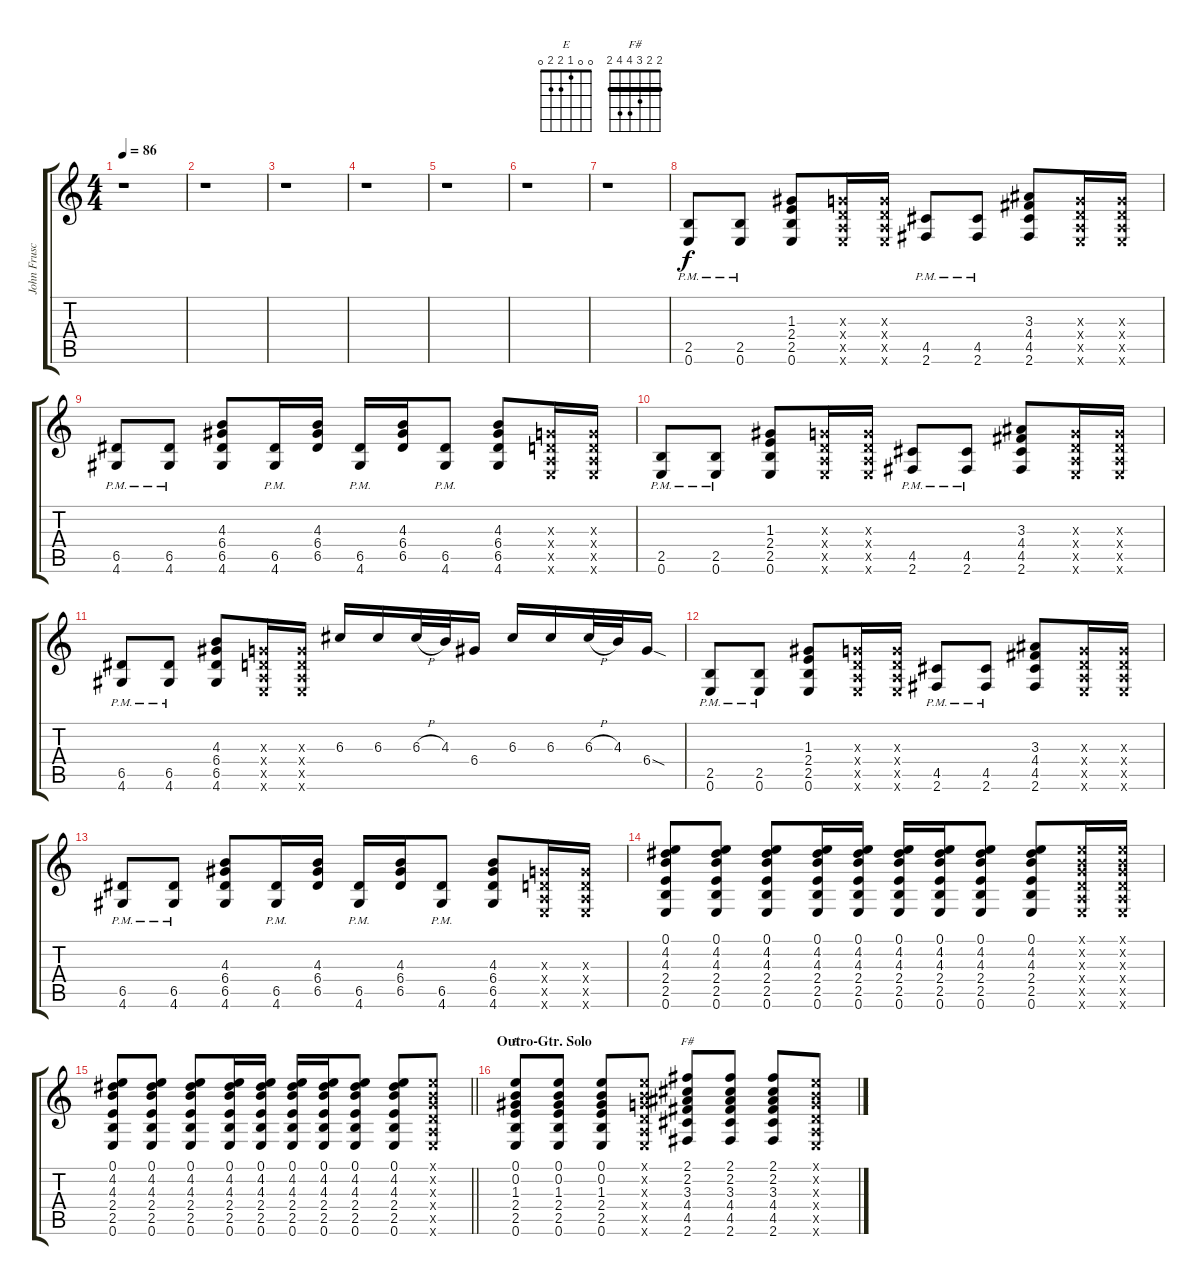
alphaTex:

\track ("John Frusciante | Gtr. 3" "John Frusc") {instrument distortionguitar}
\staff {score tabs}
\tuning (E4 B3 G3 D3 A2 E2) {hide}
\chord ("E" 0 0 1 2 2 0)
\chord ("F#" 2 2 3 4 4 2) {barre 2}
\ts (4 4)
\tempo 86
\clef g2
\ks c
r.1{dy f} |
r.1 |
r.1 |
r.1 |
r.1 |
r.1 |
r.1 |
(2.5{pm} 0.6{pm}).8{volume 10} (2.5{pm} 0.6{pm}).8 (1.3 2.4 2.5 0.6).8 (0.3{x} 0.4{x} 0.5{x} 0.6{x}).16 (0.3{x} 0.4{x} 0.5{x} 0.6{x}).16 (4.5{pm} 2.6{pm}).8 (4.5{pm} 2.6{pm}).8 (3.3 4.4 4.5 2.6).8 (0.3{x} 0.4{x} 0.5{x} 0.6{x}).16 (0.3{x} 0.4{x} 0.5{x} 0.6{x}).16 |
(6.5{pm} 4.6{pm}).8 (6.5{pm} 4.6{pm}).8 (4.3 6.4 6.5 4.6).8 (6.5{pm} 4.6{pm}).16 (4.3 6.4 6.5).16 (6.5{pm} 4.6{pm}).16 (4.3 6.4 6.5).16 (6.5{pm} 4.6{pm}).8 (4.3 6.4 6.5 4.6).8 (0.3{x} 0.4{x} 0.5{x} 0.6{x}).16 (0.3{x} 0.4{x} 0.5{x} 0.6{x}).16 |
(2.5{pm} 0.6{pm}).8 (2.5{pm} 0.6{pm}).8 (1.3 2.4 2.5 0.6).8 (0.3{x} 0.4{x} 0.5{x} 0.6{x}).16 (0.3{x} 0.4{x} 0.5{x} 0.6{x}).16 (4.5{pm} 2.6{pm}).8 (4.5{pm} 2.6{pm}).8 (3.3 4.4 4.5 2.6).8 (0.3{x} 0.4{x} 0.5{x} 0.6{x}).16 (0.3{x} 0.4{x} 0.5{x} 0.6{x}).16 |
(6.5{pm} 4.6{pm}).8 (6.5{pm} 4.6{pm}).8 (4.3 6.4 6.5 4.6).8 (0.3{x} 0.4{x} 0.5{x} 0.6{x}).16 (0.3{x} 0.4{x} 0.5{x} 0.6{x}).16 6.3.16 6.3.16 6.3{h}.32 4.3.32 6.4.16 6.3.16 6.3.16 6.3{h}.32 4.3.32 6.4{sod}.16 |
(2.5{pm} 0.6{pm}).8 (2.5{pm} 0.6{pm}).8 (1.3 2.4 2.5 0.6).8 (0.3{x} 0.4{x} 0.5{x} 0.6{x}).16 (0.3{x} 0.4{x} 0.5{x} 0.6{x}).16 (4.5{pm} 2.6{pm}).8 (4.5{pm} 2.6{pm}).8 (3.3 4.4 4.5 2.6).8 (0.3{x} 0.4{x} 0.5{x} 0.6{x}).16 (0.3{x} 0.4{x} 0.5{x} 0.6{x}).16 |
(6.5{pm} 4.6{pm}).8 (6.5{pm} 4.6{pm}).8 (4.3 6.4 6.5 4.6).8 (6.5{pm} 4.6{pm}).16 (4.3 6.4 6.5).16 (6.5{pm} 4.6{pm}).16 (4.3 6.4 6.5).16 (6.5{pm} 4.6{pm}).8 (4.3 6.4 6.5 4.6).8 (0.3{x} 0.4{x} 0.5{x} 0.6{x}).16 (0.3{x} 0.4{x} 0.5{x} 0.6{x}).16 |
(0.1 4.2 4.3 2.4 2.5 0.6).8 (0.1 4.2 4.3 2.4 2.5 0.6).8 (0.1 4.2 4.3 2.4 2.5 0.6).8 (0.1 4.2 4.3 2.4 2.5 0.6).16 (0.1 4.2 4.3 2.4 2.5 0.6).16 (0.1 4.2 4.3 2.4 2.5 0.6).16 (0.1 4.2 4.3 2.4 2.5 0.6).16 (0.1 4.2 4.3 2.4 2.5 0.6).8 (0.1 4.2 4.3 2.4 2.5 0.6).8 (0.1{x} 0.2{x} 0.3{x} 0.4{x} 0.5{x} 0.6{x}).16 (0.1{x} 0.2{x} 0.3{x} 0.4{x} 0.5{x} 0.6{x}).16 |
\barLineRight lightlight
(0.1 4.2 4.3 2.4 2.5 0.6).8 (0.1 4.2 4.3 2.4 2.5 0.6).8 (0.1 4.2 4.3 2.4 2.5 0.6).8 (0.1 4.2 4.3 2.4 2.5 0.6).16 (0.1 4.2 4.3 2.4 2.5 0.6).16 (0.1 4.2 4.3 2.4 2.5 0.6).16 (0.1 4.2 4.3 2.4 2.5 0.6).16 (0.1 4.2 4.3 2.4 2.5 0.6).8 (0.1 4.2 4.3 2.4 2.5 0.6).8 (0.1{x} 0.2{x} 0.3{x} 0.4{x} 0.5{x} 0.6{x}).8 |
\section ("" "Outro-Gtr. Solo")
(0.1 0.2 1.3 2.4 2.5 0.6).8{ch "E"} (0.1 0.2 1.3 2.4 2.5 0.6).8 (0.1 0.2 1.3 2.4 2.5 0.6).8 (0.1{x} 0.2{x} 0.3{x} 0.4{x} 0.5{x} 0.6{x}).8 (2.1 2.2 3.3 4.4 4.5 2.6).8{ch "F#"} (2.1 2.2 3.3 4.4 4.5 2.6).8 (2.1 2.2 3.3 4.4 4.5 2.6).8 (0.1{x} 0.2{x} 0.3{x} 0.4{x} 0.5{x} 0.6{x}).8
